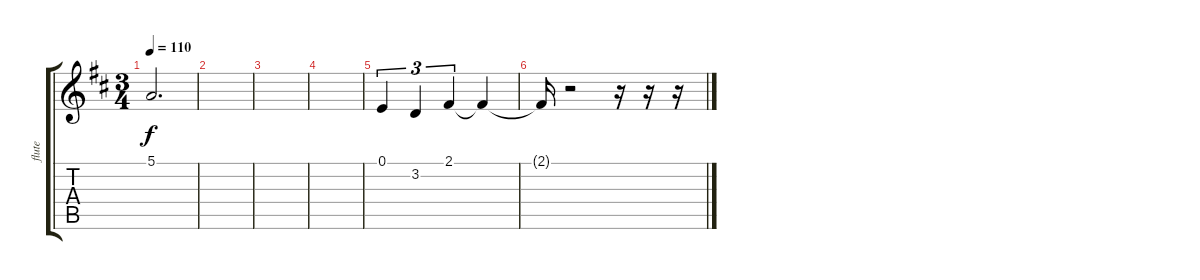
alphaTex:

\track ("flute" "flute") {instrument flute}
\staff {score tabs}
\tuning (E4 B3 G3 D3 A2 E2) {hide}
\ts (3 4)
\tempo 110
\clef g2
\ks d
5.1{t}.2{d dy f} |
|
|
|
0.1.4{tu (3 2)} 3.2.4{tu (3 2)} 2.1.4{tu (3 2)} 2.1{t}.4 |
2.1{t}.16 r.2 r.16 r.16 r.16
